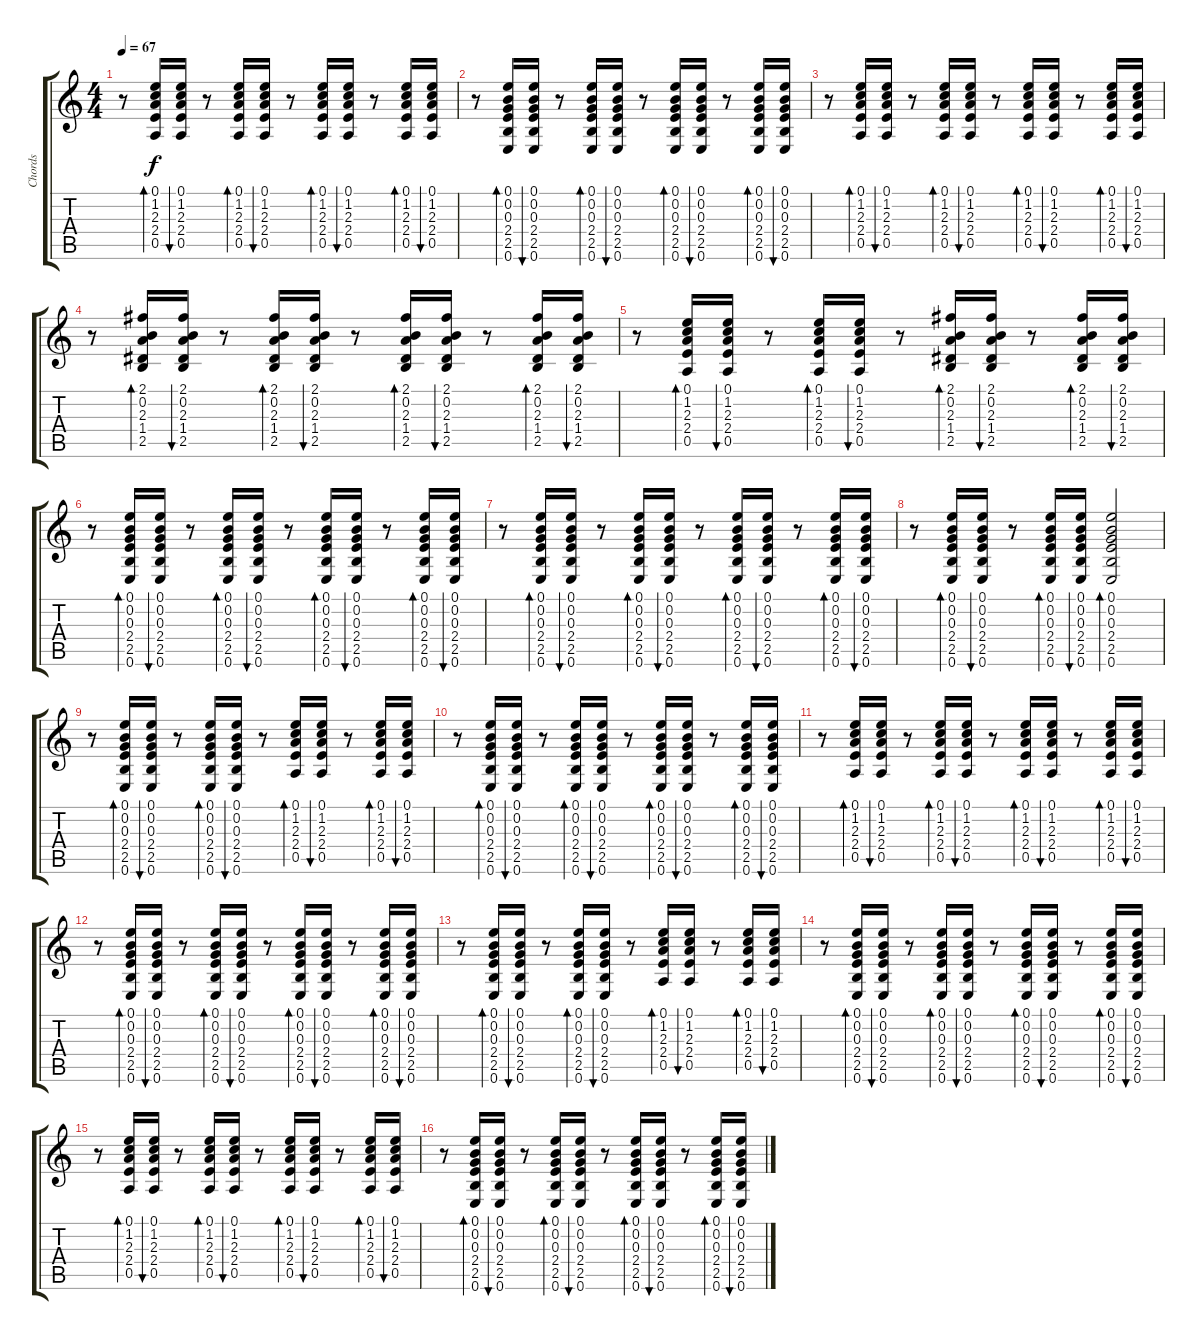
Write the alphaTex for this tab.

\track ("Chords" "Chords") {instrument acousticguitarnylon}
\staff {score tabs}
\tuning (E4 B3 G3 D3 A2 E2) {hide}
\ts (4 4)
\tempo 67
\clef g2
\ks c
r.8{dy f} (0.1 1.2 2.3 2.4 0.5).16{bd 30} (0.1 1.2 2.3 2.4 0.5).16{bu 30} r.8 (0.1 1.2 2.3 2.4 0.5).16{bd 30} (0.1 1.2 2.3 2.4 0.5).16{bu 30} r.8 (0.1 1.2 2.3 2.4 0.5).16{bd 30} (0.1 1.2 2.3 2.4 0.5).16{bu 30} r.8 (0.1 1.2 2.3 2.4 0.5).16{bd 30} (0.1 1.2 2.3 2.4 0.5).16{bu 30} |
r.8 (0.1 0.2 0.3 2.4 2.5 0.6).16{bd 30} (0.1 0.2 0.3 2.4 2.5 0.6).16{bu 30} r.8 (0.1 0.2 0.3 2.4 2.5 0.6).16{bd 30} (0.1 0.2 0.3 2.4 2.5 0.6).16{bu 30} r.8 (0.1 0.2 0.3 2.4 2.5 0.6).16{bd 30} (0.1 0.2 0.3 2.4 2.5 0.6).16{bu 30} r.8 (0.1 0.2 0.3 2.4 2.5 0.6).16{bd 30} (0.1 0.2 0.3 2.4 2.5 0.6).16{bu 30} |
r.8 (0.1 1.2 2.3 2.4 0.5).16{bd 30} (0.1 1.2 2.3 2.4 0.5).16{bu 30} r.8 (0.1 1.2 2.3 2.4 0.5).16{bd 30} (0.1 1.2 2.3 2.4 0.5).16{bu 30} r.8 (0.1 1.2 2.3 2.4 0.5).16{bd 30} (0.1 1.2 2.3 2.4 0.5).16{bu 30} r.8 (0.1 1.2 2.3 2.4 0.5).16{bd 30} (0.1 1.2 2.3 2.4 0.5).16{bu 30} |
r.8 (2.1 0.2 2.3 1.4 2.5).16{bd 30} (2.1 0.2 2.3 1.4 2.5).16{bu 30} r.8 (2.1 0.2 2.3 1.4 2.5).16{bd 30} (2.1 0.2 2.3 1.4 2.5).16{bu 30} r.8 (2.1 0.2 2.3 1.4 2.5).16{bd 30} (2.1 0.2 2.3 1.4 2.5).16{bu 30} r.8 (2.1 0.2 2.3 1.4 2.5).16{bd 30} (2.1 0.2 2.3 1.4 2.5).16{bu 30} |
r.8 (0.1 1.2 2.3 2.4 0.5).16{bd 30} (0.1 1.2 2.3 2.4 0.5).16{bu 30} r.8 (0.1 1.2 2.3 2.4 0.5).16{bd 30} (0.1 1.2 2.3 2.4 0.5).16{bu 30} r.8 (2.1 0.2 2.3 1.4 2.5).16{bd 30} (2.1 0.2 2.3 1.4 2.5).16{bu 30} r.8 (2.1 0.2 2.3 1.4 2.5).16{bd 30} (2.1 0.2 2.3 1.4 2.5).16{bu 30} |
r.8 (0.1 0.2 0.3 2.4 2.5 0.6).16{bd 30} (0.1 0.2 0.3 2.4 2.5 0.6).16{bu 30} r.8 (0.1 0.2 0.3 2.4 2.5 0.6).16{bd 30} (0.1 0.2 0.3 2.4 2.5 0.6).16{bu 30} r.8 (0.1 0.2 0.3 2.4 2.5 0.6).16{bd 30} (0.1 0.2 0.3 2.4 2.5 0.6).16{bu 30} r.8 (0.1 0.2 0.3 2.4 2.5 0.6).16{bd 30} (0.1 0.2 0.3 2.4 2.5 0.6).16{bu 30} |
r.8 (0.1 0.2 0.3 2.4 2.5 0.6).16{bd 30} (0.1 0.2 0.3 2.4 2.5 0.6).16{bu 30} r.8 (0.1 0.2 0.3 2.4 2.5 0.6).16{bd 30} (0.1 0.2 0.3 2.4 2.5 0.6).16{bu 30} r.8 (0.1 0.2 0.3 2.4 2.5 0.6).16{bd 30} (0.1 0.2 0.3 2.4 2.5 0.6).16{bu 30} r.8 (0.1 0.2 0.3 2.4 2.5 0.6).16{bd 30} (0.1 0.2 0.3 2.4 2.5 0.6).16{bu 30} |
r.8 (0.1 0.2 0.3 2.4 2.5 0.6).16{bd 30} (0.1 0.2 0.3 2.4 2.5 0.6).16{bu 30} r.8 (0.1 0.2 0.3 2.4 2.5 0.6).16{bd 30} (0.1 0.2 0.3 2.4 2.5 0.6).16{bu 30} (0.1 0.2 0.3 2.4 2.5 0.6).2{bd 30} |
r.8 (0.1 0.2 0.3 2.4 2.5 0.6).16{bd 30} (0.1 0.2 0.3 2.4 2.5 0.6).16{bu 30} r.8 (0.1 0.2 0.3 2.4 2.5 0.6).16{bd 30} (0.1 0.2 0.3 2.4 2.5 0.6).16{bu 30} r.8 (0.1 1.2 2.3 2.4 0.5).16{bd 30} (0.1 1.2 2.3 2.4 0.5).16{bu 30} r.8 (0.1 1.2 2.3 2.4 0.5).16{bd 30} (0.1 1.2 2.3 2.4 0.5).16{bu 30} |
r.8 (0.1 0.2 0.3 2.4 2.5 0.6).16{bd 30} (0.1 0.2 0.3 2.4 2.5 0.6).16{bu 30} r.8 (0.1 0.2 0.3 2.4 2.5 0.6).16{bd 30} (0.1 0.2 0.3 2.4 2.5 0.6).16{bu 30} r.8 (0.1 0.2 0.3 2.4 2.5 0.6).16{bd 30} (0.1 0.2 0.3 2.4 2.5 0.6).16{bu 30} r.8 (0.1 0.2 0.3 2.4 2.5 0.6).16{bd 30} (0.1 0.2 0.3 2.4 2.5 0.6).16{bu 30} |
r.8 (0.1 1.2 2.3 2.4 0.5).16{bd 30} (0.1 1.2 2.3 2.4 0.5).16{bu 30} r.8 (0.1 1.2 2.3 2.4 0.5).16{bd 30} (0.1 1.2 2.3 2.4 0.5).16{bu 30} r.8 (0.1 1.2 2.3 2.4 0.5).16{bd 30} (0.1 1.2 2.3 2.4 0.5).16{bu 30} r.8 (0.1 1.2 2.3 2.4 0.5).16{bd 30} (0.1 1.2 2.3 2.4 0.5).16{bu 30} |
r.8 (0.1 0.2 0.3 2.4 2.5 0.6).16{bd 30} (0.1 0.2 0.3 2.4 2.5 0.6).16{bu 30} r.8 (0.1 0.2 0.3 2.4 2.5 0.6).16{bd 30} (0.1 0.2 0.3 2.4 2.5 0.6).16{bu 30} r.8 (0.1 0.2 0.3 2.4 2.5 0.6).16{bd 30} (0.1 0.2 0.3 2.4 2.5 0.6).16{bu 30} r.8 (0.1 0.2 0.3 2.4 2.5 0.6).16{bd 30} (0.1 0.2 0.3 2.4 2.5 0.6).16{bu 30} |
r.8 (0.1 0.2 0.3 2.4 2.5 0.6).16{bd 30} (0.1 0.2 0.3 2.4 2.5 0.6).16{bu 30} r.8 (0.1 0.2 0.3 2.4 2.5 0.6).16{bd 30} (0.1 0.2 0.3 2.4 2.5 0.6).16{bu 30} r.8 (0.1 1.2 2.3 2.4 0.5).16{bd 30} (0.1 1.2 2.3 2.4 0.5).16{bu 30} r.8 (0.1 1.2 2.3 2.4 0.5).16{bd 30} (0.1 1.2 2.3 2.4 0.5).16{bu 30} |
r.8 (0.1 0.2 0.3 2.4 2.5 0.6).16{bd 30} (0.1 0.2 0.3 2.4 2.5 0.6).16{bu 30} r.8 (0.1 0.2 0.3 2.4 2.5 0.6).16{bd 30} (0.1 0.2 0.3 2.4 2.5 0.6).16{bu 30} r.8 (0.1 0.2 0.3 2.4 2.5 0.6).16{bd 30} (0.1 0.2 0.3 2.4 2.5 0.6).16{bu 30} r.8 (0.1 0.2 0.3 2.4 2.5 0.6).16{bd 30} (0.1 0.2 0.3 2.4 2.5 0.6).16{bu 30} |
r.8 (0.1 1.2 2.3 2.4 0.5).16{bd 30} (0.1 1.2 2.3 2.4 0.5).16{bu 30} r.8 (0.1 1.2 2.3 2.4 0.5).16{bd 30} (0.1 1.2 2.3 2.4 0.5).16{bu 30} r.8 (0.1 1.2 2.3 2.4 0.5).16{bd 30} (0.1 1.2 2.3 2.4 0.5).16{bu 30} r.8 (0.1 1.2 2.3 2.4 0.5).16{bd 30} (0.1 1.2 2.3 2.4 0.5).16{bu 30} |
r.8 (0.1 0.2 0.3 2.4 2.5 0.6).16{bd 30} (0.1 0.2 0.3 2.4 2.5 0.6).16{bu 30} r.8 (0.1 0.2 0.3 2.4 2.5 0.6).16{bd 30} (0.1 0.2 0.3 2.4 2.5 0.6).16{bu 30} r.8 (0.1 0.2 0.3 2.4 2.5 0.6).16{bd 30} (0.1 0.2 0.3 2.4 2.5 0.6).16{bu 30} r.8 (0.1 0.2 0.3 2.4 2.5 0.6).16{bd 30} (0.1 0.2 0.3 2.4 2.5 0.6).16{bu 30}
